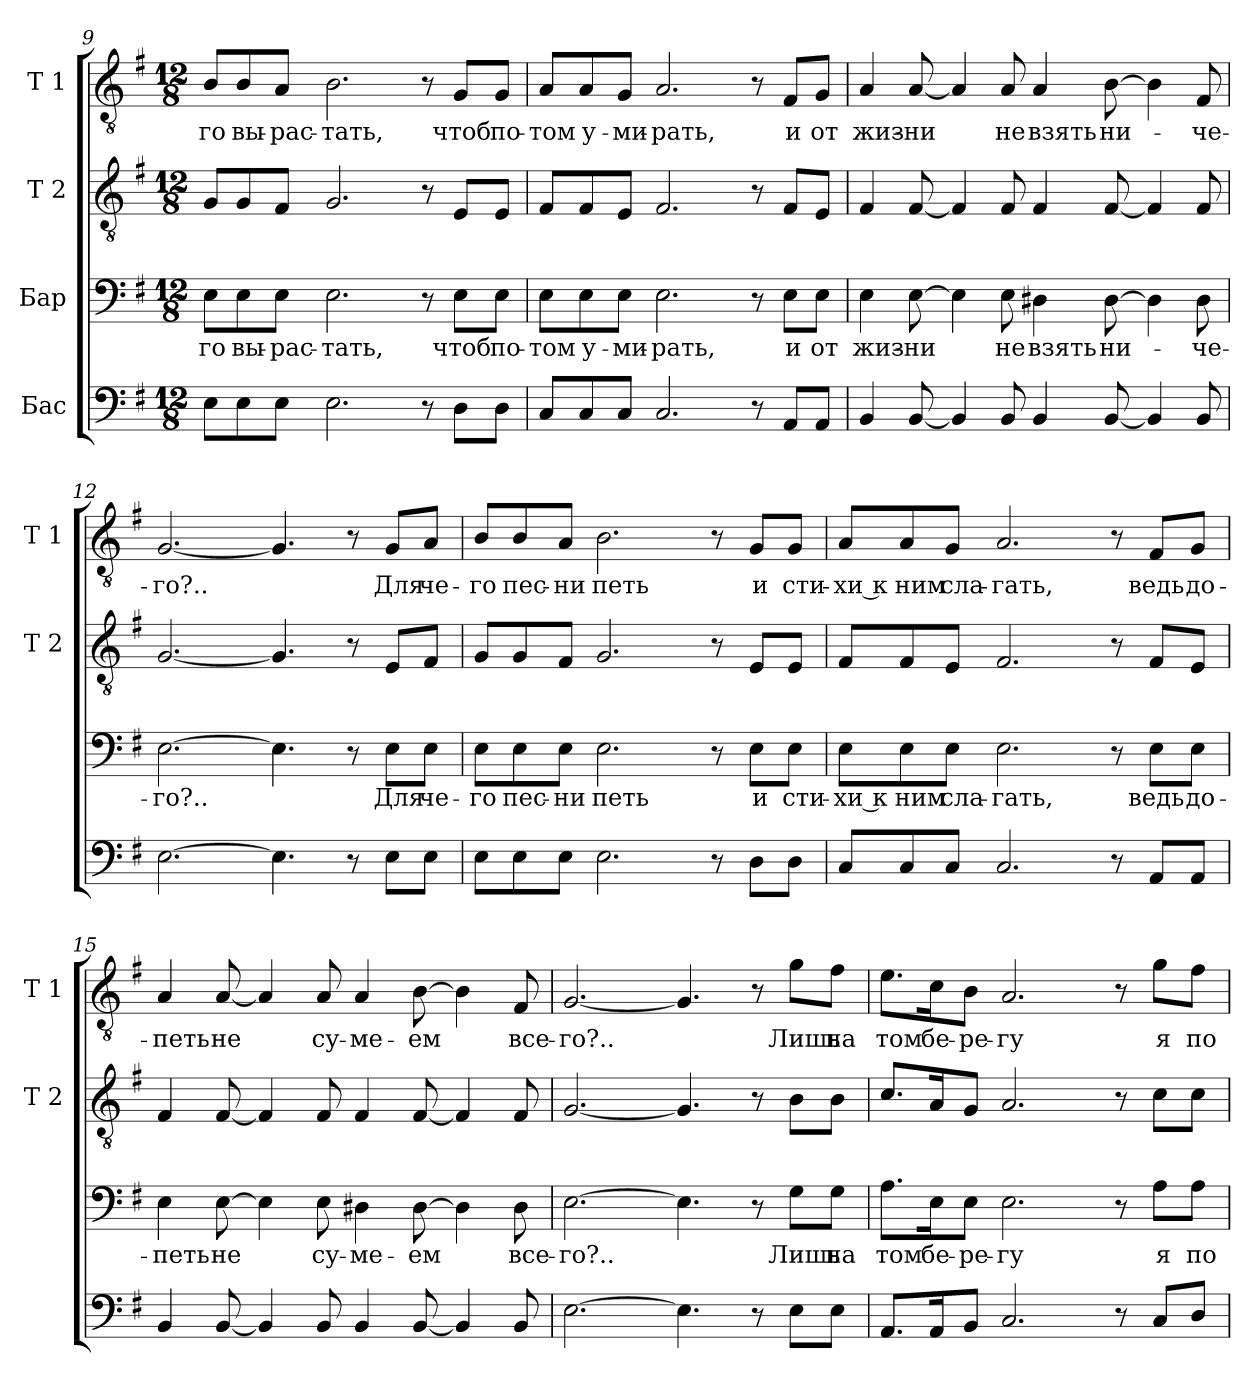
**kern	**kern	**text	**kern	**kern	**text
*part4	*part3	*part3	*part2	*part1	*part1
*staff4	*staff3	*staff3	*staff2	*staff1	*staff1
*I"Бас	*I"Бар	*	*I"T 2	*I"T 1	*
*	*	*	*I'T 2	*I'T 1	*
*clefF4	*clefF4	*	*clefGv2	*clefGv2	*
*k[f#]	*k[f#]	*	*k[f#]	*k[f#]	*
*e:	*e:	*	*e:	*e:	*
*M12/8	*M12/8	*	*M12/8	*M12/8	*
=9	=9	=9	=9	=9	=9
!	!	!LO:LY:b	!	!	!LO:LY:b
8E\L	8E\L	-го	8G/L	8B/L	-го
!	!	!LO:LY:b	!	!	!LO:LY:b
8E\	8E\	вы-	8G/	8B/	вы-
!	!	!LO:LY:b	!	!	!LO:LY:b
8E\J	8E\J	-рас-	8F#/J	8A/J	-рас-
!	!	!LO:LY:b	!	!	!LO:LY:b
2.E\	2.E\	-тать,	2.G/	2.B\	-тать,
8r	8r	.	8r	8r	.
!	!	!LO:LY:b	!	!	!LO:LY:b
8D\L	8E\L	чтоб	8E/L	8G/L	чтоб
!	!	!LO:LY:b	!	!	!LO:LY:b
8D\J	8E\J	по-	8E/J	8G/J	по-
!!LO:LB:g=z
=10	=10	=10	=10	=10	=10
!	!	!LO:LY:b	!	!	!LO:LY:b
8C/L	8E\L	-том	8F#/L	8A/L	-том
!	!	!LO:LY:b	!	!	!LO:LY:b
8C/	8E\	у-	8F#/	8A/	у-
!	!	!LO:LY:b	!	!	!LO:LY:b
8C/J	8E\J	-ми-	8E/J	8G/J	-ми-
!	!	!LO:LY:b	!	!	!LO:LY:b
2.C/	2.E\	-рать,	2.F#/	2.A/	-рать,
8r	8r	.	8r	8r	.
!	!	!LO:LY:b	!	!	!LO:LY:b
8AA/L	8E\L	и	8F#/L	8F#/L	и
!	!	!LO:LY:b	!	!	!LO:LY:b
8AA/J	8E\J	от	8E/J	8G/J	от
=11	=11	=11	=11	=11	=11
!	!	!LO:LY:b	!	!	!LO:LY:b
4BB/	4E\	жиз-	4F#/	4A/	жиз-
!	!	!LO:LY:b	!	!	!LO:LY:b
[8BB/	[8E\	-ни	[8F#/	[8A/	-ни
4BB/]	4E\]	.	4F#/]	4A/]	.
!	!	!LO:LY:b	!	!	!LO:LY:b
8BB/	8E\	не	8F#/	8A/	не
!	!	!LO:LY:b	!	!	!LO:LY:b
4BB/	4D#X\	взять	4F#/	4A/	взять
!	!	!LO:LY:b	!	!	!LO:LY:b
[8BB/	[8D#\	ни-	[8F#/	[8B\	ни-
4BB/]	4D#\]	.	4F#/]	4B\]	.
!	!	!LO:LY:b	!	!	!LO:LY:b
8BB/	8D#\	-че-	8F#/	8F#/	-че-
!!LO:PB:g=z
=12	=12	=12	=12	=12	=12
!	!	!LO:LY:b	!	!	!LO:LY:b
[2.E\	[2.E\	-го?..	[2.G/	[2.G/	-го?..
4.E\]	4.E\]	.	4.G/]	4.G/]	.
8r	8r	.	8r	8r	.
!	!	!LO:LY:b	!	!	!LO:LY:b
8E\L	8E\L	Для	8E/L	8G/L	Для
!	!	!LO:LY:b	!	!	!LO:LY:b
8E\J	8E\J	че-	8F#/J	8A/J	че-
=13	=13	=13	=13	=13	=13
!	!	!LO:LY:b	!	!	!LO:LY:b
8E\L	8E\L	-го	8G/L	8B/L	-го
!	!	!LO:LY:b	!	!	!LO:LY:b
8E\	8E\	пес-	8G/	8B/	пес-
!	!	!LO:LY:b	!	!	!LO:LY:b
8E\J	8E\J	-ни	8F#/J	8A/J	-ни
!	!	!LO:LY:b	!	!	!LO:LY:b
2.E\	2.E\	петь	2.G/	2.B\	петь
8r	8r	.	8r	8r	.
!	!	!LO:LY:b	!	!	!LO:LY:b
8D\L	8E\L	и	8E/L	8G/L	и
!	!	!LO:LY:b	!	!	!LO:LY:b
8D\J	8E\J	сти-	8E/J	8G/J	сти-
=14	=14	=14	=14	=14	=14
!	!	!LO:LY:b	!	!	!LO:LY:b
8C/L	8E\L	-хи к	8F#/L	8A/L	-хи к
!	!	!LO:LY:b	!	!	!LO:LY:b
8C/	8E\	ним	8F#/	8A/	ним
!	!	!LO:LY:b	!	!	!LO:LY:b
8C/J	8E\J	сла-	8E/J	8G/J	сла-
!	!	!LO:LY:b	!	!	!LO:LY:b
2.C/	2.E\	-гать,	2.F#/	2.A/	-гать,
8r	8r	.	8r	8r	.
!	!	!LO:LY:b	!	!	!LO:LY:b
8AA/L	8E\L	ведь	8F#/L	8F#/L	ведь
!	!	!LO:LY:b	!	!	!LO:LY:b
8AA/J	8E\J	до-	8E/J	8G/J	до-
!!LO:LB:g=z
=15	=15	=15	=15	=15	=15
!	!	!LO:LY:b	!	!	!LO:LY:b
4BB/	4E\	-петь	4F#/	4A/	-петь
!	!	!LO:LY:b	!	!	!LO:LY:b
[8BB/	[8E\	не	[8F#/	[8A/	не
4BB/]	4E\]	.	4F#/]	4A/]	.
!	!	!LO:LY:b	!	!	!LO:LY:b
8BB/	8E\	су-	8F#/	8A/	су-
!	!	!LO:LY:b	!	!	!LO:LY:b
4BB/	4D#X\	-ме-	4F#/	4A/	-ме-
!	!	!LO:LY:b	!	!	!LO:LY:b
[8BB/	[8D#\	-ем	[8F#/	[8B\	-ем
4BB/]	4D#\]	.	4F#/]	4B\]	.
!	!	!LO:LY:b	!	!	!LO:LY:b
8BB/	8D#\	все-	8F#/	8F#/	все-
=16	=16	=16	=16	=16	=16
!	!	!LO:LY:b	!	!	!LO:LY:b
[2.E\	[2.E\	-го?..	[2.G/	[2.G/	-го?..
4.E\]	4.E\]	.	4.G/]	4.G/]	.
8r	8r	.	8r	8r	.
!	!	!LO:LY:b	!	!	!LO:LY:b
8E\L	8G\L	Лишь	8B\L	8g\L	Лишь
!	!	!LO:LY:b	!	!	!LO:LY:b
8E\J	8G\J	на	8B\J	8f#\J	на
=17	=17	=17	=17	=17	=17
!	!	!LO:LY:b	!	!	!LO:LY:b
8.AA/L	8.A\L	том	8.c/L	8.e\L	том
!	!	!LO:LY:b	!	!	!LO:LY:b
16AA/k	16E\k	бе-	16A/k	16c\k	бе-
!	!	!LO:LY:b	!	!	!LO:LY:b
8BB/J	8E\J	-ре-	8G/J	8B\J	-ре-
!	!	!LO:LY:b	!	!	!LO:LY:b
2.C/	2.E\	-гу	2.A/	2.A/	-гу
8r	8r	.	8r	8r	.
!	!	!LO:LY:b	!	!	!LO:LY:b
8C/L	8A\L	я	8c\L	8g\L	я
!	!	!LO:LY:b	!	!	!LO:LY:b
8D/J	8A\J	по-	8c\J	8f#\J	по-
=	=	=	=	=	=
*-	*-	*-	*-	*-	*-
